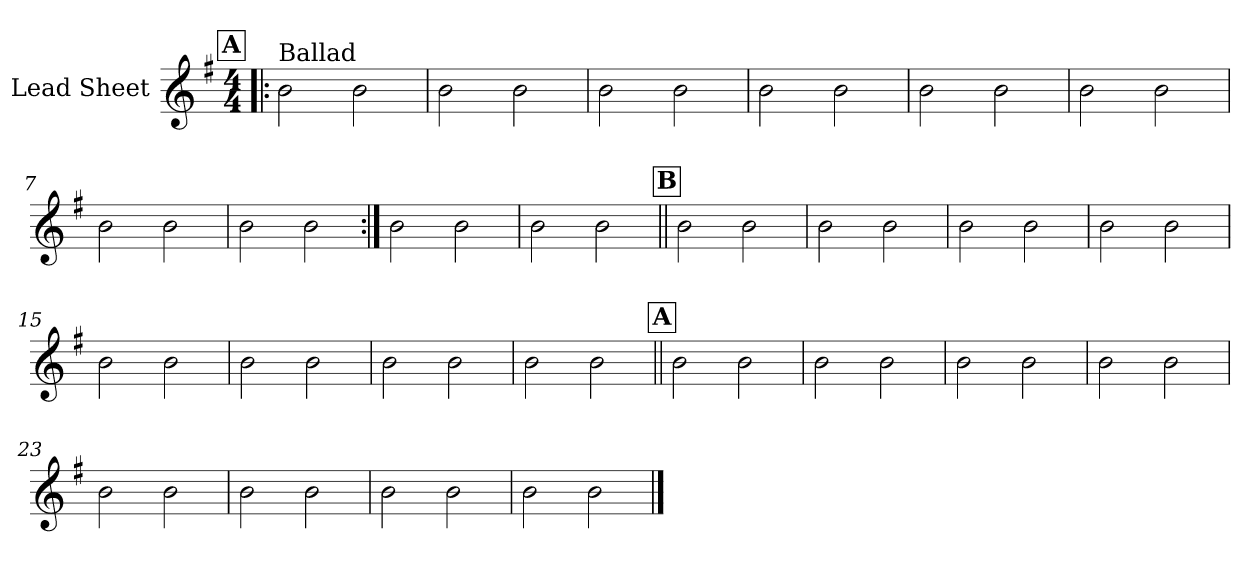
**kern
*part1
*staff1
*I"Lead Sheet
*clefG2
*k[f#]
*G:
*M4/4
!!LO:REH:place=s1:a:fs=14:t=A
=1!|:
!LO:TX:a:t=Ballad
2b\
2b\
=2
2b\
2b\
=3
2b\
2b\
=4
2b\
2b\
!!LO:LB:g=z
=5
2b\
2b\
=6
2b\
2b\
=7
2b\
2b\
=8
2b\
2b\
!!LO:LB:g=z
=9:|!
2b\
2b\
=10
2b\
2b\
!!LO:LB:g=z
!!LO:REH:place=s1:a:fs=14:t=B
=11||
2b\
2b\
=12
2b\
2b\
=13
2b\
2b\
=14
2b\
2b\
!!LO:LB:g=z
=15
2b\
2b\
=16
2b\
2b\
=17
2b\
2b\
=18
2b\
2b\
!!LO:LB:g=z
!!LO:REH:place=s1:a:fs=14:t=A
=19||
2b\
2b\
=20
2b\
2b\
=21
2b\
2b\
=22
2b\
2b\
!!LO:LB:g=z
=23
2b\
2b\
=24
2b\
2b\
=25
2b\
2b\
=26
2b\
2b\
==
*-
